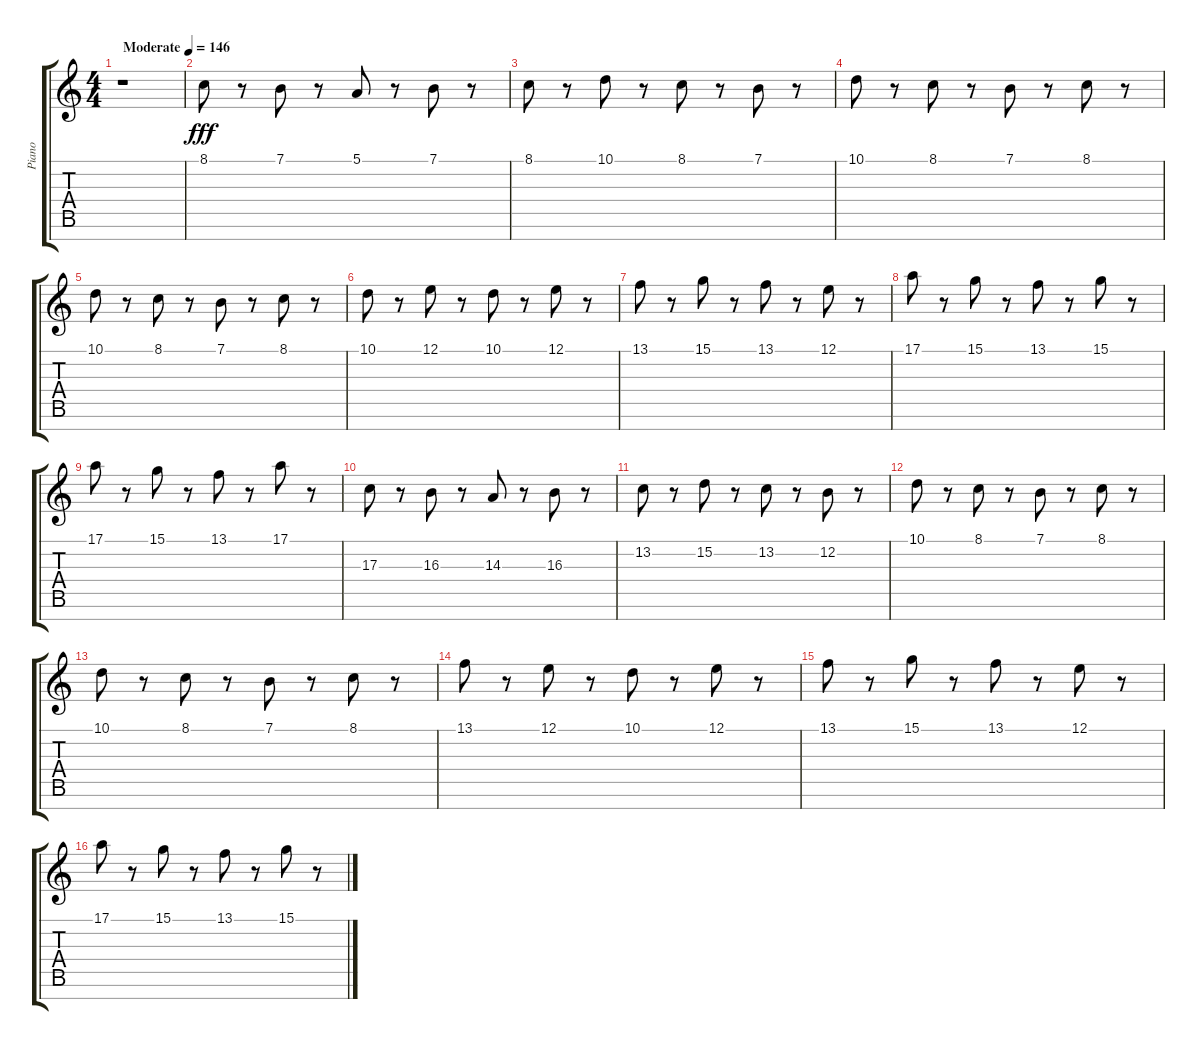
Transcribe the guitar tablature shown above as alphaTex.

\track ("Piano" "Piano") {instrument brightacousticpiano}
\staff {score tabs}
\tuning (E4 B3 G3 D3 A2 E2 B1) {hide}
\ts (4 4)
\tempo (146 "Moderate")
\clef g2
\ks c
r.1{dy fff instrument brightacousticpiano} |
8.1.8 r.8 7.1.8 r.8 5.1.8 r.8 7.1.8 r.8 |
8.1.8 r.8 10.1.8 r.8 8.1.8 r.8 7.1.8 r.8 |
10.1.8 r.8 8.1.8 r.8 7.1.8 r.8 8.1.8 r.8 |
10.1.8 r.8 8.1.8 r.8 7.1.8 r.8 8.1.8 r.8 |
10.1.8 r.8 12.1.8 r.8 10.1.8 r.8 12.1.8 r.8 |
13.1.8 r.8 15.1.8 r.8 13.1.8 r.8 12.1.8 r.8 |
17.1.8 r.8 15.1.8 r.8 13.1.8 r.8 15.1.8 r.8 |
17.1.8 r.8 15.1.8 r.8 13.1.8 r.8 17.1.8 r.8 |
17.3.8 r.8 16.3.8 r.8 14.3.8 r.8 16.3.8 r.8 |
13.2.8 r.8 15.2.8 r.8 13.2.8 r.8 12.2.8 r.8 |
10.1.8 r.8 8.1.8 r.8 7.1.8 r.8 8.1.8 r.8 |
10.1.8 r.8 8.1.8 r.8 7.1.8 r.8 8.1.8 r.8 |
13.1.8 r.8 12.1.8 r.8 10.1.8 r.8 12.1.8 r.8 |
13.1.8 r.8 15.1.8 r.8 13.1.8 r.8 12.1.8 r.8 |
17.1.8 r.8 15.1.8 r.8 13.1.8 r.8 15.1.8 r.8
